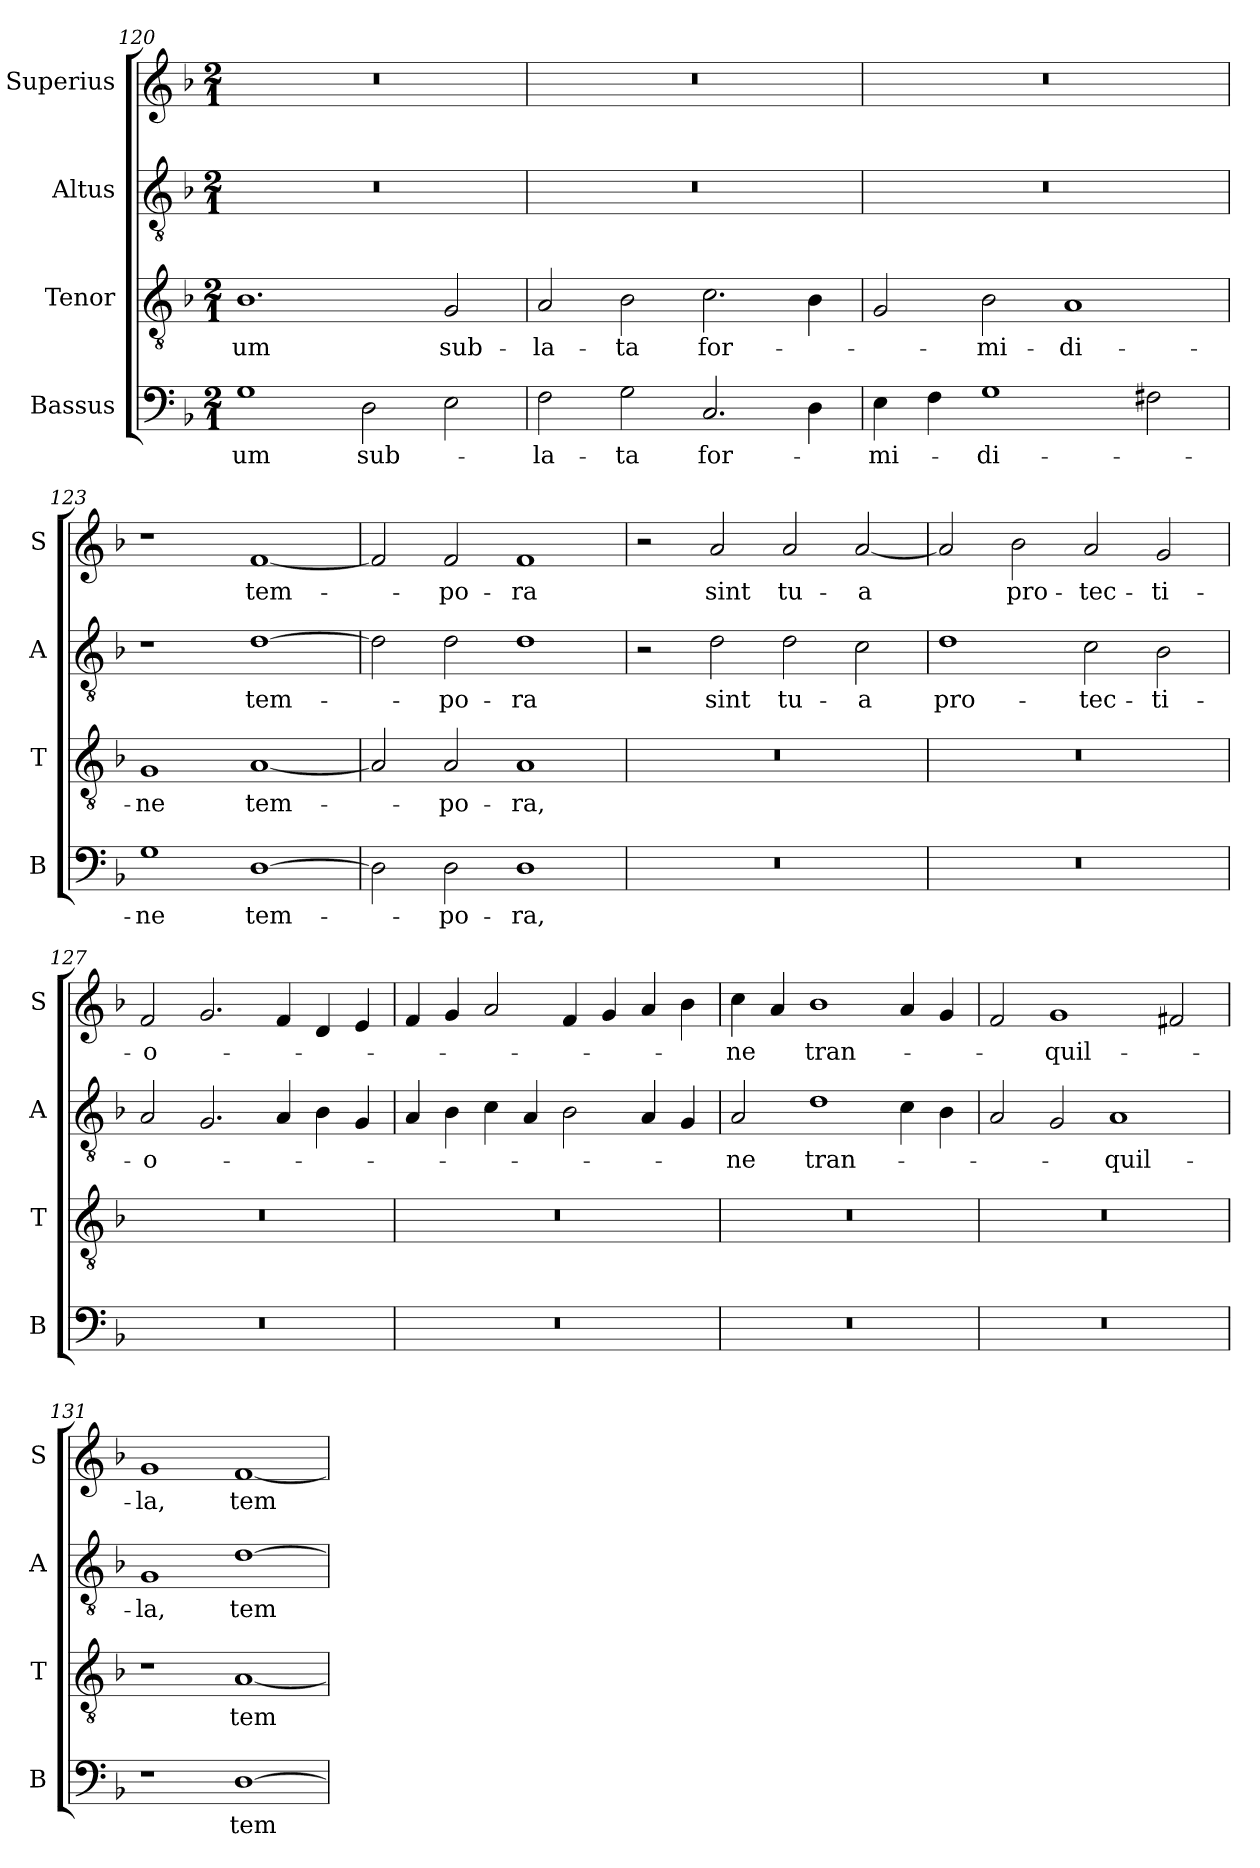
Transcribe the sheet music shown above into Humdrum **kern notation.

**kern	**text	**kern	**text	**kern	**text	**kern	**text
*part4	*part4	*part3	*part3	*part2	*part2	*part1	*part1
*staff4	*staff4	*staff3	*staff3	*staff2	*staff2	*staff1	*staff1
*I"Bassus	*	*I"Tenor	*	*I"Altus	*	*I"Superius	*
*I'B	*	*I'T	*	*I'A	*	*I'S	*
*clefF4	*	*clefGv2	*	*clefGv2	*	*clefG2	*
*k[b-]	*	*k[b-]	*	*k[b-]	*	*k[b-]	*
*F:	*	*F:	*	*F:	*	*F:	*
*M2/1	*	*M2/1	*	*M2/1	*	*M2/1	*
=120	=120	=120	=120	=120	=120	=120	=120
1G	-um	1.B-	-um	0r	.	0r	.
2D	sub-	.	.	.	.	.	.
2E	.	2G	sub-	.	.	.	.
=121	=121	=121	=121	=121	=121	=121	=121
2F	-la-	2A	-la-	0r	.	0r	.
2G	-ta	2B-	-ta	.	.	.	.
2.C	for-	2.c	for-	.	.	.	.
4D	.	4B-	.	.	.	.	.
=122	=122	=122	=122	=122	=122	=122	=122
4E	-mi-	2G	.	0r	.	0r	.
4F	.	.	.	.	.	.	.
1G	-di-	2B-	-mi-	.	.	.	.
.	.	1A	-di-	.	.	.	.
2F#X	.	.	.	.	.	.	.
=123	=123	=123	=123	=123	=123	=123	=123
1G	-ne	1G	-ne	1r	.	1r	.
[1D	tem-	[1A	tem-	[1d	tem-	[1f	tem-
=124	=124	=124	=124	=124	=124	=124	=124
2D]	.	2A]	.	2d]	.	2f]	.
2D	-po-	2A	-po-	2d	-po-	2f	-po-
1D	-ra,	1A	-ra,	1d	-ra	1f	-ra
=125	=125	=125	=125	=125	=125	=125	=125
0r	.	0r	.	2r	.	2r	.
.	.	.	.	2d	sint	2a	sint
.	.	.	.	2d	tu-	2a	tu-
.	.	.	.	2c	-a	[2a	-a
=126	=126	=126	=126	=126	=126	=126	=126
0r	.	0r	.	1d	pro-	2a]	.
.	.	.	.	.	.	2b-	pro-
.	.	.	.	2c	-tec-	2a	-tec-
.	.	.	.	2B-	-ti-	2g	-ti-
=127	=127	=127	=127	=127	=127	=127	=127
0r	.	0r	.	2A	-o-	2f	-o-
.	.	.	.	2.G	.	2.g	.
.	.	.	.	4A	.	4f	.
.	.	.	.	4B-	.	4d	.
.	.	.	.	4G	.	4e	.
=128	=128	=128	=128	=128	=128	=128	=128
0r	.	0r	.	4A	.	4f	.
.	.	.	.	4B-	.	4g	.
.	.	.	.	4c	.	2a	.
.	.	.	.	4A	.	.	.
.	.	.	.	2B-	.	4f	.
.	.	.	.	.	.	4g	.
.	.	.	.	4A	.	4a	.
.	.	.	.	4G	.	4b-	.
=129	=129	=129	=129	=129	=129	=129	=129
0r	.	0r	.	2A	-ne	4cc	-ne
.	.	.	.	.	.	4a	.
.	.	.	.	1d	tran-	1b-	tran-
.	.	.	.	4c	.	4a	.
.	.	.	.	4B-	.	4g	.
=130	=130	=130	=130	=130	=130	=130	=130
0r	.	0r	.	2A	.	2f	.
.	.	.	.	2G	.	1g	-quil-
.	.	.	.	1A	-quil-	.	.
.	.	.	.	.	.	2f#X	.
=131	=131	=131	=131	=131	=131	=131	=131
1r	.	1r	.	1G	-la,	1g	-la,
[1D	tem-	[1A	tem-	[1d	tem-	[1f	tem-
=	=	=	=	=	=	=	=
*-	*-	*-	*-	*-	*-	*-	*-
